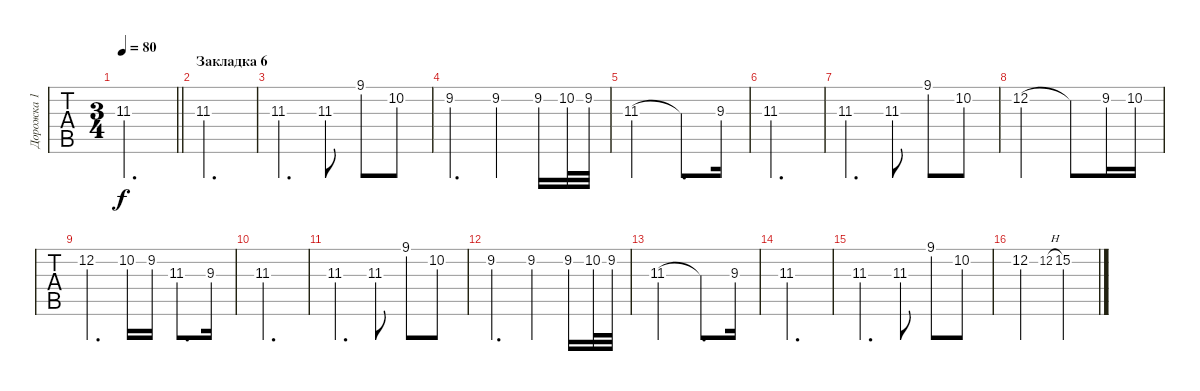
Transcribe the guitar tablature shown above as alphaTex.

\track ("Дорожка 1" "Дорожка 1") {instrument distortionguitar}
\staff {tabs}
\tuning (E4 B3 G3 D3 A2 E2) {hide}
\ts (3 4)
\tempo 80
\clef g2
\barLineRight lightlight
\ks f#minor
11.3.2{d dy f} |
\section ("" "Закладка 6")
11.3.2{d} |
11.3.4{d} 11.3.8 9.1.8 10.2.8 |
9.2.4{d} 9.2.4 9.2.16 10.2.32 9.2.32 |
11.3.2 11.3{t}.8{d} 9.3.16 |
11.3.2{d} |
11.3.4{d} 11.3.8 9.1.8 10.2.8 |
12.2.2 12.2{t}.8 9.2.16 10.2.16 |
12.2.4{d} 10.2.16 9.2.16 11.3.8{d} 9.3.16 |
11.3.2{d} |
11.3.4{d} 11.3.8 9.1.8 10.2.8 |
9.2.4{d} 9.2.4 9.2.16 10.2.32 9.2.32 |
11.3.2 11.3{t}.8{d} 9.3.16 |
11.3.2{d} |
11.3.4{d} 11.3.8 9.1.8 10.2.8 |
12.2.2 12.2{h}.8{gr} 15.2.4
